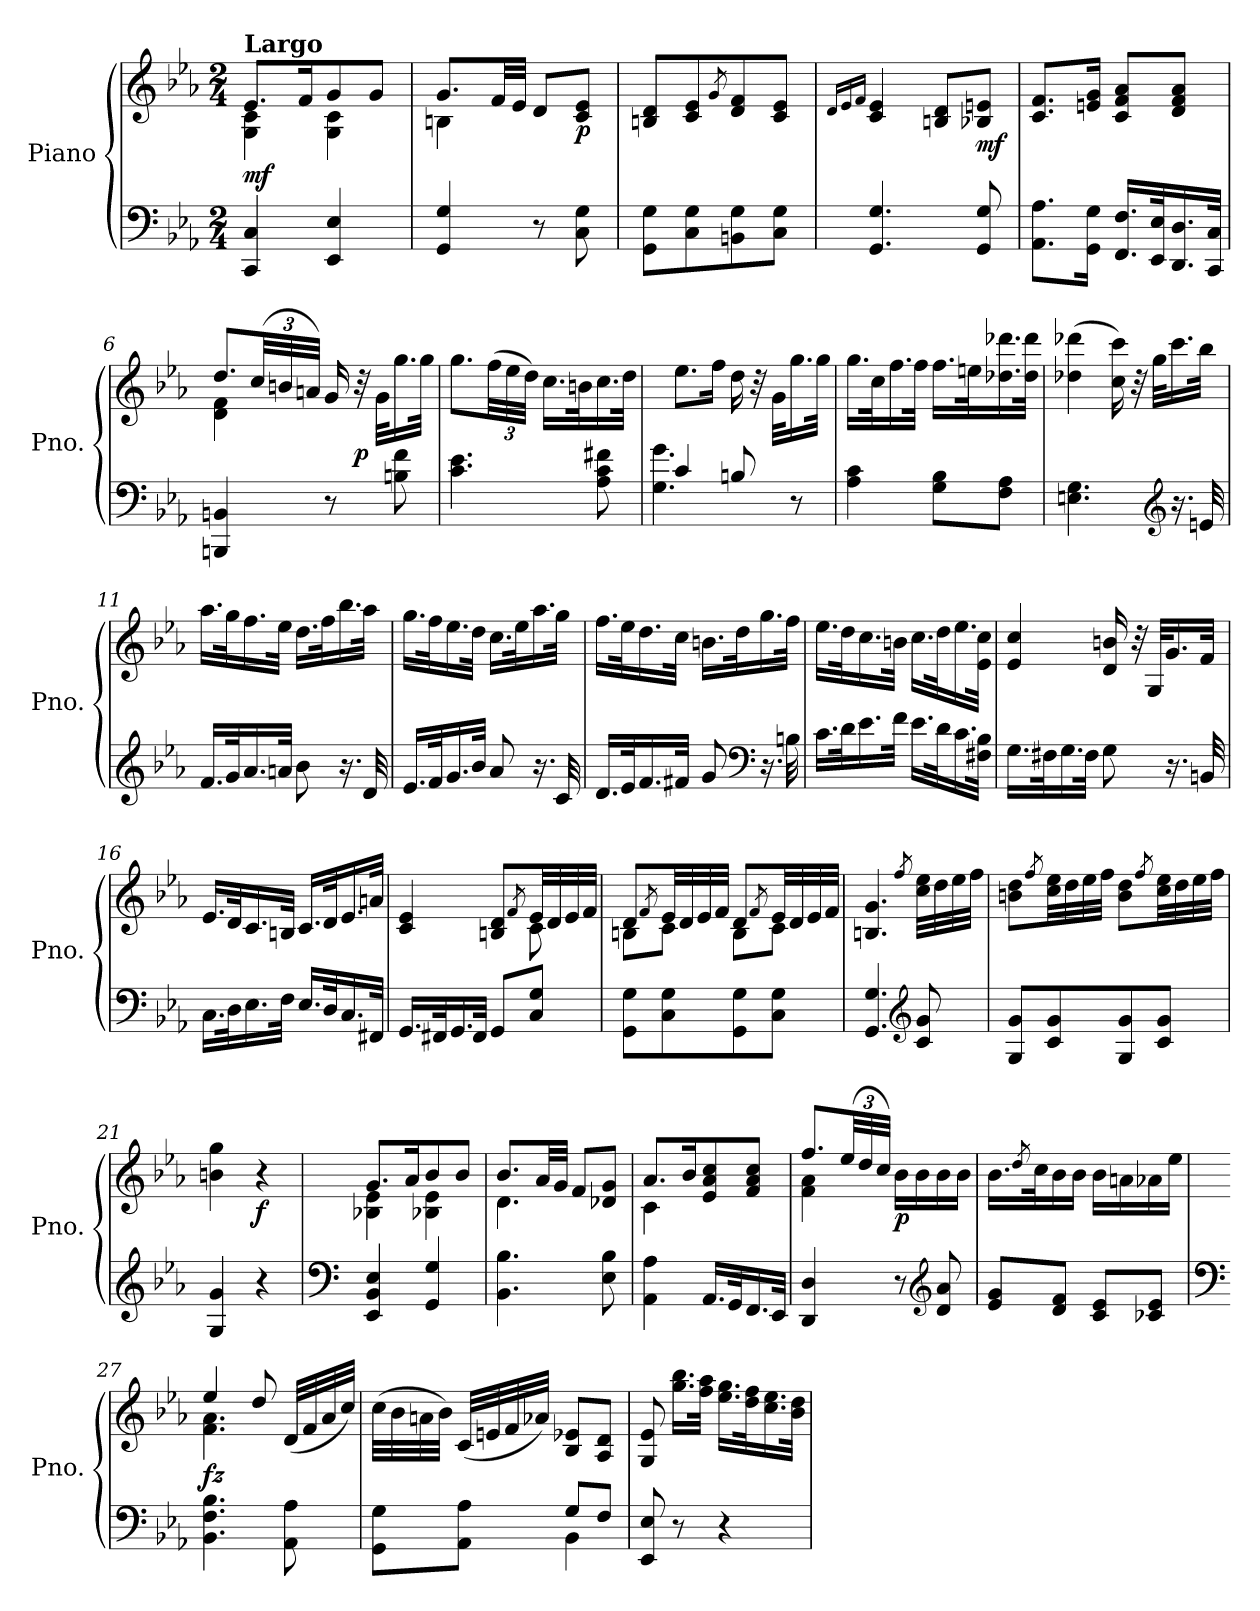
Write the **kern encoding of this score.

**kern	**kern	**dynam
*part1	*part1	*part1
*staff2	*staff1	*staff1/2
*I"Piano	*	*
*I'Pno.	*	*
*clefF4	*clefG2	*
*k[b-e-a-]	*k[b-e-a-]	*
*E-:	*E-:	*
*M2/4	*M2/4	*
*MM50	*MM50	*
=1	=1	=1
*	*^	*
!	!LO:TX:a:B:t=Largo	!	!
!	!	!	!LO:DY:b
4CC/ 4C/	8.e-/L	4G\ 4c\	mf
.	16f/K	.	.
4EE-/ 4E-/	8g/	4G\ 4c\	.
.	8g/J	.	.
=2	=2	=2	=2
4GG/ 4G/	8.g/L	4Bn\	.
.	32f/LL	.	.
.	32e-/JJJ	.	.
8r	8d/L	4ryy	.
!	!	!	!LO:DY:b
8C\ 8G\	8c/ 8e-/J	.	p
*	*v	*v	*
=3	=3	=3
8GG\ 8G\L	8Bn/ 8d/L	.
8C\ 8G\	8c/ 8e-/	.
.	8qg/	.
8BBn\ 8G\	8d/ 8f/	.
8C\ 8G\J	8c/ 8e-/J	.
=4	=4	=4
.	16qd/LL	.
.	16qe-/	.
.	16qf/JJ	.
4.GG/ 4.G/	4c/ 4e-/	.
.	8Bn/ 8d/L	.
!	!	!LO:DY:b
8GG/ 8G/	8B-X/ 8en/J	mf
=5	=5	=5
8.AA-\ 8.A-\L	8.c/ 8.f/L	.
16GG\ 16G\Jk	16en/ 16g/Jk	.
16.FF/ 16.F/LL	8c/ 8f/ 8a-/L	.
32EE-/ 32E-/K	.	.
16.DD/ 16.D/	8d/ 8f/ 8a-/J	.
32CC/ 32C/JJk	.	.
!!LO:LB:g=z
=6	=6	=6
*	*^	*
4BBBn/ 4BBn/	8.dd/L	4d\ 4f\	.
*	*Xbrackettup	*	*
.	(48cc/LL	.	.
.	48bn/	.	.
.	48an/JJJ)	.	.
8r	16g/	4ryy	.
!	!	!	!LO:DY:b
.	32r	.	p
.	32g\KLL	.	.
8Bn\ 8f\	16.gg\	.	.
.	32gg\JJk	.	.
*	*v	*v	*
!!LO:LB:g=z
=7	=7	=7
4.c\ 4.e-\	8.gg\L	.
.	(48ff\LL	.
.	48ee-\	.
.	48dd\JJJ)	.
.	16.cc\LL	.
.	32bn\K	.
8A-\ 8c\ 8f#X\	16.cc\	.
.	32dd\JJk	.
=8	=8	=8
*^	*	*
4c/	4.G\ 4.g\	8.ee-\L	.
.	.	16ff\Jk	.
8Bn/	.	16dd\	.
.	.	32r	.
.	.	32g\KLL	.
8r	8ryy	16.gg\	.
.	.	32gg\JJk	.
*v	*v	*	*
=9	=9	=9
4A-\ 4c\	16.gg\LL	.
.	32cc\K	.
.	16.ff\	.
.	32ff\JJk	.
8G\ 8B-\L	16.ff\LL	.
.	32een\K	.
8F\ 8A-\J	16.dd-X\ 16.ddd-X\	.
.	32dd-\ 32ddd-\JJk	.
=10	=10	=10
4.En\ 4.G\	(4dd-X\ 4ddd-X\	.
.	16cc\ 16ccc\)	.
.	32r	.
.	32gg\KLL	.
*clefG2	*	*
16.r	16.ccc\	.
32en/	32bb-\JJk	.
!!LO:LB:g=z
=11	=11	=11
16.f/LL	16.aa-\LL	.
32g/K	32gg\K	.
16.a-/	16.ff\	.
32an/JJk	32ee-\JJk	.
8b-\	16.dd\LL	.
.	32ff\K	.
16.r	16.bb-\	.
32d/	32aa-\JJk	.
=12	=12	=12
16.e-/LL	16.gg\LL	.
32f/K	32ff\K	.
16.g/	16.ee-\	.
32b-/JJk	32dd\JJk	.
8a-/	16.cc\LL	.
.	32ee-\K	.
16.r	16.aa-\	.
32c/	32gg\JJk	.
!!LO:LB:g=z
=13	=13	=13
16.d/LL	16.ff\LL	.
32e-/K	32ee-\K	.
16.f/	16.dd\	.
32f#X/JJk	32cc\JJk	.
8g/	16.bn\LL	.
.	32dd\K	.
*clefF4	*	*
16.r	16.gg\	.
32Bn\	32ff\JJk	.
=14	=14	=14
16.c\LL	16.ee-\LL	.
32d\K	32dd\K	.
16.e-\	16.cc\	.
32f\JJk	32bn\JJk	.
16.e-\LL	16.cc\LL	.
32d\K	32dd\K	.
16.c\	16.ee-\	.
32F#X\ 32B-\JJk	32e-\ 32cc\JJk	.
=15	=15	=15
16.G\LL	4e-/ 4cc/	.
32F#X\K	.	.
16.G\	.	.
32F#\JJk	.	.
8G\	16d/ 16bn/	.
.	32r	.
.	32G/KLL	.
16.r	16.g/	.
32BBn/	32f/JJk	.
!!LO:LB:g=z
=16	=16	=16
16.C\LL	16.e-/LL	.
32D\K	32d/K	.
16.E-\	16.c/	.
32F\JJk	32Bn/JJk	.
16.E-/LL	16.c/LL	.
32D/K	32d/K	.
16.C/	16.e-/	.
32FF#X/JJk	32an/JJk	.
=17	=17	=17
*	*^	*
16.GG/LL	4c/ 4e-/	4ryy	.
32FF#X/K	.	.	.
16.GG/	.	.	.
32FF#/JJk	.	.	.
8GG/L	8Bn/ 8d/L	8ryy	.
.	8qf/	.	.
8C/ 8G/J	32e-/LL	8c\	.
.	32d/	.	.
.	32e-/	.	.
.	32f/JJJ	.	.
!!LO:PB:g=z	!!
=18	=18	=18	=18
8GG\ 8G\L	8d/L	8Bn\L	.
.	8qf/	.	.
8C\ 8G\	32e-/LL	8c\J	.
.	32d/	.	.
.	32e-/	.	.
.	32f/JJJ	.	.
8GG\ 8G\	8d/L	8B\L	.
.	8qf/	.	.
8C\ 8G\J	32e-/LL	8c\J	.
.	32d/	.	.
.	32e-/	.	.
.	32f/JJJ	.	.
*	*v	*v	*
=19	=19	=19
4.GG/ 4.G/	4.Bn/ 4.g/	.
*clefG2	*	*
.	8qff/	.
8c/ 8g/	32cc\ 32ee-\LLL	.
.	32dd\	.
.	32ee-\	.
.	32ff\JJJ	.
=20	=20	=20
8G/ 8g/L	8bn\ 8dd\L	.
.	8qff/	.
8c/ 8g/	32cc\ 32ee-\LL	.
.	32dd\	.
.	32ee-\	.
.	32ff\JJJ	.
8G/ 8g/	8b\ 8dd\L	.
.	8qff/	.
8c/ 8g/J	32cc\ 32ee-\LL	.
.	32dd\	.
.	32ee-\	.
.	32ff\JJJ	.
=21	=21	=21
4G/ 4g/	4bn\ 4gg\	.
!	!	!LO:DY:b
4r	4r	f
=22	=22	=22
*clefF4	*	*
*	*^	*
4EE-/ 4BB-/ 4E-/	8.g/L	4B-X\ 4e-\	.
.	16a-/K	.	.
4GG/ 4G/	8b-/	4B-X\ 4e-\	.
.	8b-/J	.	.
!!LO:LB:g=z	!!
=23	=23	=23	=23
4.BB-\ 4.B-\	8.b-/L	4.d\	.
.	32a-/LL	.	.
.	32g/JJJ	.	.
.	8f/L	.	.
8E-\ 8B-\	8d-X/ 8g/J	8ryy	.
=24	=24	=24	=24
4AA-\ 4A-\	8.a-/L	4c\	.
.	16b-/K	.	.
16.AA-/LL	8e-/ 8a-/ 8cc/	4ryy	.
32GG/K	.	.	.
16.FF/	8f/ 8a-/ 8cc/J	.	.
32EE-/JJk	.	.	.
!!LO:LB:g=z	!!
=25	=25	=25	=25
4DD/ 4D/	8.ff/L	4f\ 4a-\	.
.	(48ee-/LL	.	.
.	48dd/	.	.
.	48cc/JJJ)	.	.
!	!	!	!LO:DY:b
8r	16b-\LL	4ryy	p
.	16b-\	.	.
*clefG2	*	*	*
8d/ 8a-/	16b-\	.	.
.	16b-\JJ	.	.
*	*v	*v	*
=26	=26	=26
8e-/ 8g/L	16.b-\LL	.
.	8qdd/	.
.	32cc\K	.
8d/ 8f/J	16b-\	.
.	16b-\JJ	.
8c/ 8e-/L	16b-\LL	.
.	16an\	.
8c-X/ 8e-/J	16a-X\	.
.	16ee-\JJ	.
=27	=27	=27
*clefF4	*	*
*	*^	*
!	!	!	!LO:DY:b
4.BB-\ 4.F\ 4.B-\	4ee-/	4.f\ 4.a-\	fz
.	8dd/	.	.
8AA-\ 8A-\	(32d/LLL	8ryy	.
.	32f/	.	.
.	32a-/	.	.
.	32cc/JJJ)	.	.
*	*v	*v	*
=28	=28	=28
*^	*	*
8GG\ 8G\L	4ryy	(32cc\LLL	.
.	.	32b-\	.
.	.	32an\	.
.	.	32b-\JJJ)	.
8AA-\ 8A-\J	.	(32c/LLL	.
.	.	32en/	.
.	.	32f/	.
.	.	32a-X/JJJ)	.
8G/L	4BB-\	8B-/ 8e-X/L	.
8F/J	.	8A-/ 8d/J	.
*v	*v	*	*
!!LO:LB:g=z
=29	=29	=29
8EE-/ 8E-/	8G/ 8e-/	.
8r	16.gg\ 16.bb-\LL	.
.	32ff\ 32aa-\JJk	.
4r	16.ee-\ 16.gg\LL	.
.	32dd\ 32ff\K	.
.	16.cc\ 16.ee-\	.
.	32b-\ 32dd\JJk	.
=	=	=
*-	*-	*-
